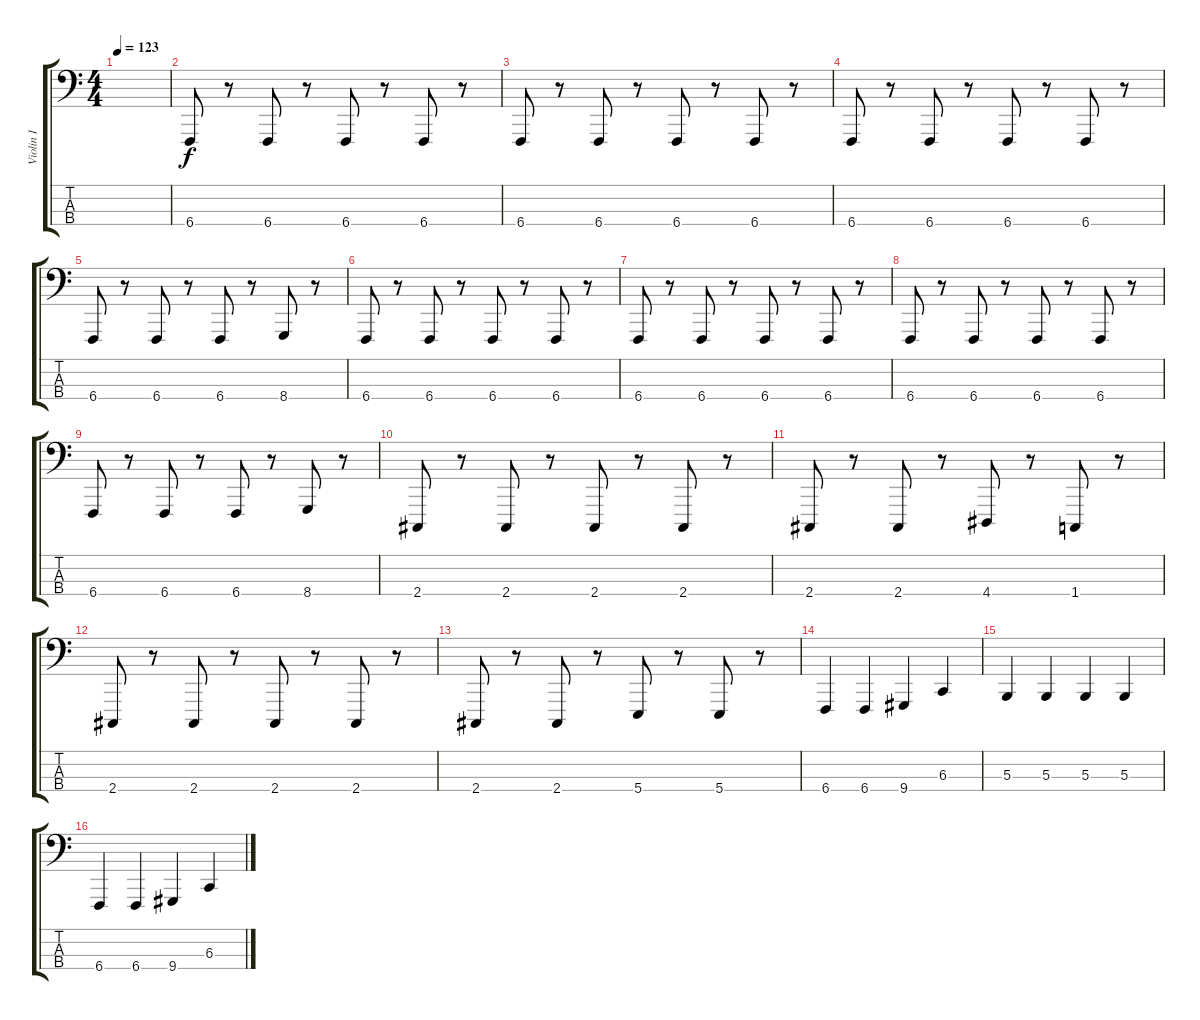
\track ("Violin I" "Violin I") {instrument cello}
\staff {score tabs}
\tuning (E2 B1 Gb1 B0) {hide}
\ts (4 4)
\tempo 123
\clef f4
\ks c
|
6.4.8 r.8 6.4.8 r.8 6.4.8 r.8 6.4.8 r.8 |
6.4.8 r.8 6.4.8 r.8 6.4.8 r.8 6.4.8 r.8 |
6.4.8 r.8 6.4.8 r.8 6.4.8 r.8 6.4.8 r.8 |
6.4.8 r.8 6.4.8 r.8 6.4.8 r.8 8.4.8 r.8 |
6.4.8 r.8 6.4.8 r.8 6.4.8 r.8 6.4.8 r.8 |
6.4.8 r.8 6.4.8 r.8 6.4.8 r.8 6.4.8 r.8 |
6.4.8 r.8 6.4.8 r.8 6.4.8 r.8 6.4.8 r.8 |
6.4.8 r.8 6.4.8 r.8 6.4.8 r.8 8.4.8 r.8 |
2.4.8 r.8 2.4.8 r.8 2.4.8 r.8 2.4.8 r.8 |
2.4.8 r.8 2.4.8 r.8 4.4.8 r.8 1.4.8 r.8 |
2.4.8 r.8 2.4.8 r.8 2.4.8 r.8 2.4.8 r.8 |
2.4.8 r.8 2.4.8 r.8 5.4.8 r.8 5.4.8 r.8 |
6.4.4 6.4.4 9.4.4 6.3.4 |
5.3.4 5.3.4 5.3.4 5.3.4 |
6.4.4 6.4.4 9.4.4 6.3.4
